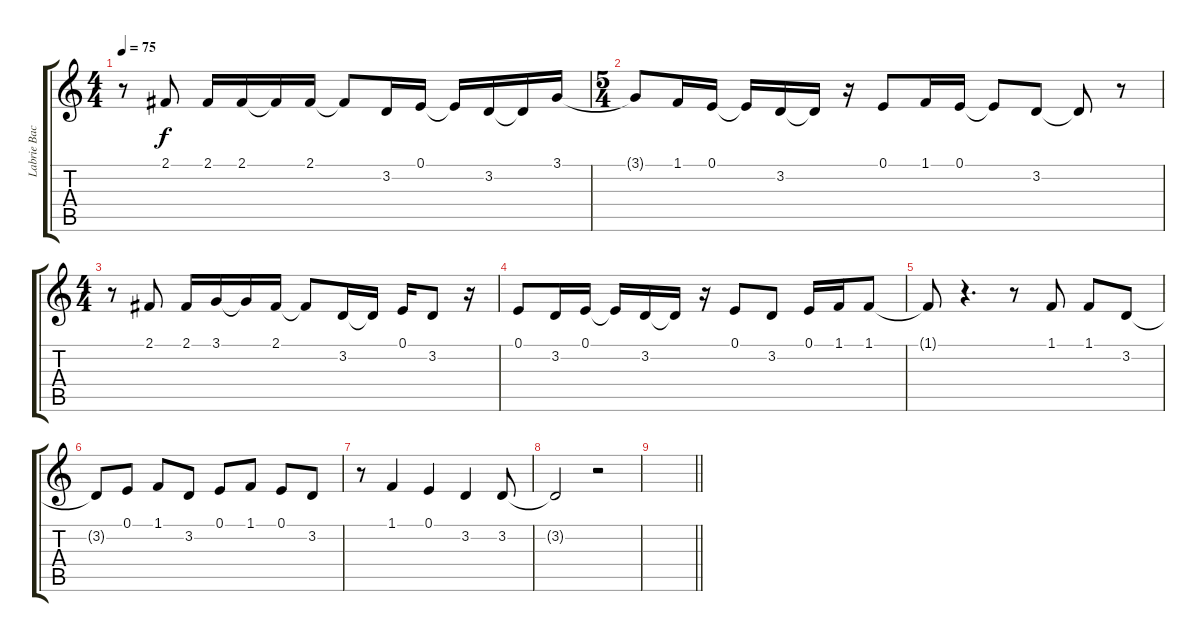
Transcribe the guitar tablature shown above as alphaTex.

\track ("Labrie Back Vocals" "Labrie Bac") {instrument violin}
\staff {score tabs}
\tuning (E4 B3 G3 D3 A2 E2) {hide}
\ts (4 4)
\tempo 75
\clef g2
\ks c
r.8{dy f} 2.1.8 2.1.16 2.1.16 2.1{t}.16 2.1.16 2.1{t}.8 3.2.16 0.1.16 0.1{t}.16 3.2.16 3.2{t}.16 3.1.16 |
\ts (5 4)
3.1{t}.8 1.1.16 0.1.16 0.1{t}.16 3.2.16 3.2{t}.16 r.16 0.1.8 1.1.16 0.1.16 0.1{t}.8 3.2.8 3.2{t}.8 r.8 |
\ts (4 4)
r.8 2.1.8 2.1.16 3.1.16 3.1{t}.16 2.1.16 2.1{t}.8 3.2.16 3.2{t}.16 0.1.16 3.2.8 r.16 |
0.1.8 3.2.16 0.1.16 0.1{t}.16 3.2.16 3.2{t}.16 r.16 0.1.8 3.2.8 0.1.16 1.1.16 1.1.8 |
1.1{t}.8 r.4{d} r.8 1.1.8 1.1.8 3.2.8 |
3.2{t}.8 0.1.8 1.1.8 3.2.8 0.1.8 1.1.8 0.1.8 3.2.8 |
r.8 1.1.4 0.1.4 3.2.4 3.2.8 |
3.2{t}.2 r.2 |
\barLineRight lightlight
